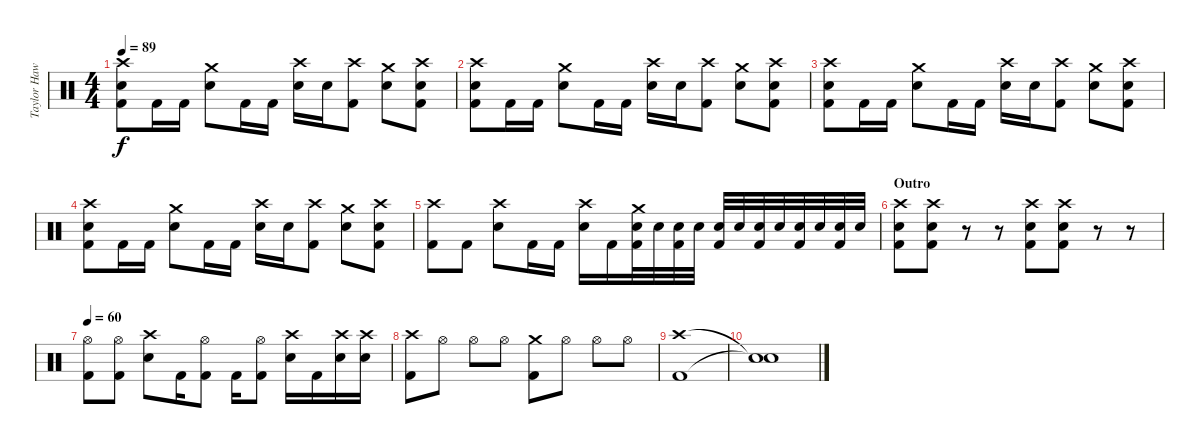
\track ("Taylor Hawkins (Drums)" "Taylor Haw") {instrument percussion}
\staff {score}
\articulation defaults
\ts (4 4)
\tempo 89
\clef neutral
\ks c
("Crash high (hit)" "Electric Snare (hit)" "Kick (hit) 2").8{dy f} "Kick (hit) 2".16 "Kick (hit) 2".16 ("Crash medium (hit)" "Electric Snare (hit)").8 "Kick (hit) 2".16 "Kick (hit) 2".16 ("Crash high (hit)" "Electric Snare (hit)").16 "Electric Snare (hit)".16 ("Crash high (hit)" "Kick (hit) 2").8 ("Crash medium (hit)" "Electric Snare (hit)").8 ("Crash high (hit)" "Electric Snare (hit)" "Kick (hit) 2").8 |
("Crash high (hit)" "Electric Snare (hit)" "Kick (hit) 2").8 "Kick (hit) 2".16 "Kick (hit) 2".16 ("Crash medium (hit)" "Electric Snare (hit)").8 "Kick (hit) 2".16 "Kick (hit) 2".16 ("Crash high (hit)" "Electric Snare (hit)").16 "Electric Snare (hit)".16 ("Crash high (hit)" "Kick (hit) 2").8 ("Crash medium (hit)" "Electric Snare (hit)").8 ("Crash high (hit)" "Electric Snare (hit)" "Kick (hit) 2").8 |
("Crash high (hit)" "Electric Snare (hit)" "Kick (hit) 2").8 "Kick (hit) 2".16 "Kick (hit) 2".16 ("Crash medium (hit)" "Electric Snare (hit)").8 "Kick (hit) 2".16 "Kick (hit) 2".16 ("Crash high (hit)" "Electric Snare (hit)").16 "Electric Snare (hit)".16 ("Crash high (hit)" "Kick (hit) 2").8 ("Crash medium (hit)" "Electric Snare (hit)").8 ("Crash high (hit)" "Electric Snare (hit)" "Kick (hit) 2").8 |
("Crash high (hit)" "Electric Snare (hit)" "Kick (hit) 2").8 "Kick (hit) 2".16 "Kick (hit) 2".16 ("Crash medium (hit)" "Electric Snare (hit)").8 "Kick (hit) 2".16 "Kick (hit) 2".16 ("Crash high (hit)" "Electric Snare (hit)").16 "Electric Snare (hit)".16 ("Crash high (hit)" "Kick (hit) 2").8 ("Crash medium (hit)" "Electric Snare (hit)").8 ("Crash high (hit)" "Electric Snare (hit)" "Kick (hit) 2").8 |
("Crash high (hit)" "Kick (hit) 2").8 "Kick (hit) 2".8 ("Crash high (hit)" "Electric Snare (hit)").8 "Kick (hit) 2".16 "Kick (hit) 2".16 ("Crash high (hit)" "Electric Snare (hit)").16 "Kick (hit) 2".16 ("Crash medium (hit)" "Electric Snare (hit)" "Kick (hit) 2").32 "Electric Snare (hit)".32 ("Electric Snare (hit)" "Kick (hit) 2").32 "Electric Snare (hit)".32 ("Electric Snare (hit)" "Kick (hit) 2").32 "Electric Snare (hit)".32 ("Electric Snare (hit)" "Kick (hit) 2").32 "Electric Snare (hit)".32 ("Electric Snare (hit)" "Kick (hit) 2").32 "Electric Snare (hit)".32 ("Electric Snare (hit)" "Kick (hit) 2").32 "Electric Snare (hit)".32 |
\section ("" "Outro")
("Crash high (hit)" "Electric Snare (hit)" "Kick (hit) 2").8 ("Crash high (hit)" "Electric Snare (hit)" "Kick (hit) 2").8 r.8 r.8 ("Crash high (hit)" "Electric Snare (hit)" "Kick (hit) 2").8 ("Crash high (hit)" "Electric Snare (hit)" "Kick (hit) 2").8 r.8 r.8 |
\tempo 60
("Hi-Hat (open)" "Kick (hit) 2").8 ("Hi-Hat (open)" "Kick (hit) 2").8 ("Crash high (hit)" "Electric Snare (hit)").8 "Kick (hit) 2".16 ("Hi-Hat (open)" "Kick (hit) 2").8 "Kick (hit) 2".16 ("Hi-Hat (open)" "Kick (hit) 2").8 ("Crash high (hit)" "Electric Snare (hit)").16 "Kick (hit) 2".16 ("Crash high (hit)" "Electric Snare (hit)").16 ("Crash high (hit)" "Electric Snare (hit)").16 |
("Crash high (hit)" "Kick (hit) 2").8 "Hi-Hat (open)".8 "Hi-Hat (open)".8 "Hi-Hat (open)".8 ("Crash medium (hit)" "Kick (hit) 2").8 "Hi-Hat (open)".8 "Hi-Hat (open)".8 "Hi-Hat (open)".8 |
("Crash high (hit)" "Kick (hit) 2").1 |
("Snare (hit)"{t} "Snare (hit)"{t}).1
